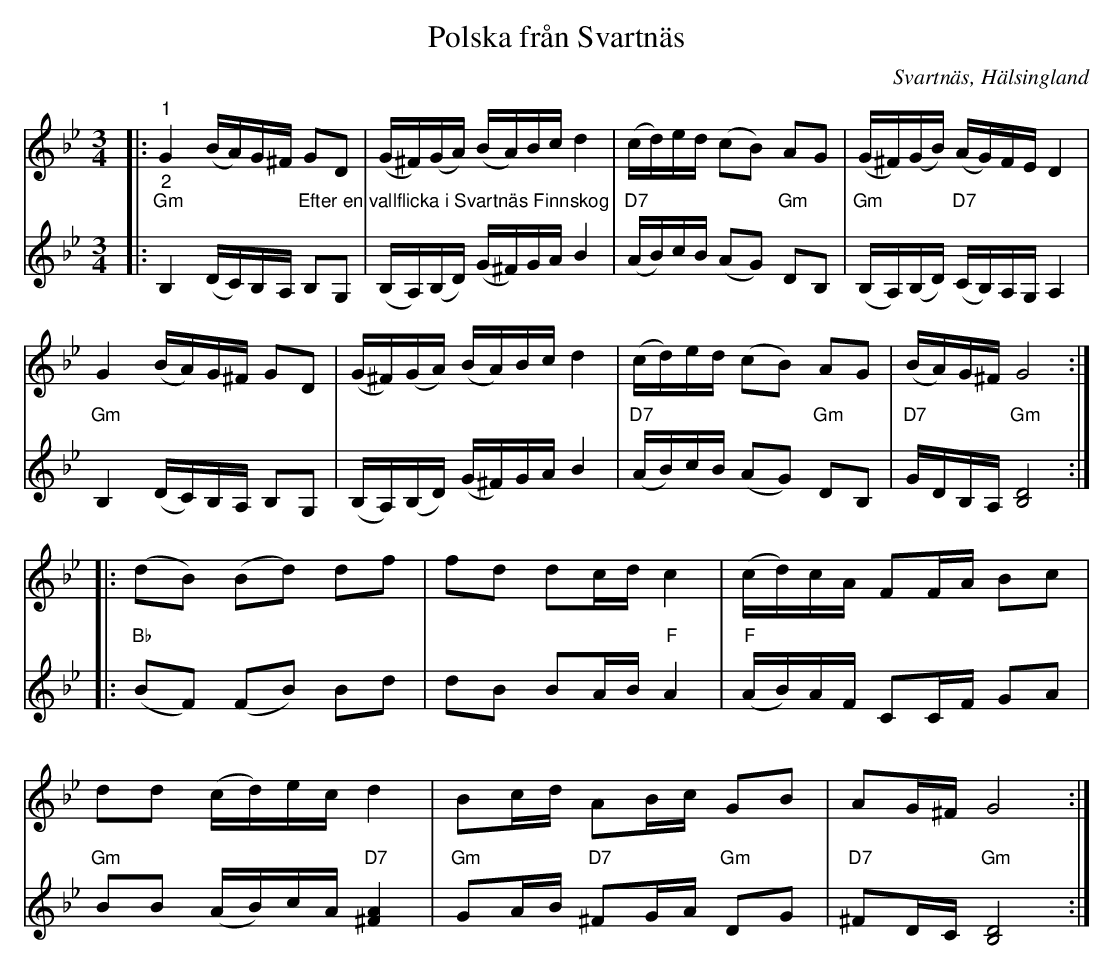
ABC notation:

X:1
T:Polska från Svartnäs
O:Svartnäs, Hälsingland
L:1/16
M:3/4
K:Gm
V:1
|:"^1" G4 (BA)G^F G2D2 | (G^F)(GA) (BA)Bc d4 | (cd)ed (c2B2) A2G2 | (G^F)(GB) (AG)FE D4 |
G4 (BA)G^F G2D2 | (G^F)(GA) (BA)Bc d4 | (cd)ed (c2B2) A2G2 | (BA)G^F G8 ::
(d2B2) (B2d2) d2f2 | f2d2 d2cd c4 | (cd)cA F2FA B2c2 |
d2d2 (cd)ec d4 | B2cd A2Bc G2B2 | A2G^F G8 :|
V:2
|:"^2""Gm" B,4 (DC)B,A, "^Efter en vallflicka i Svartnäs Finnskog" B,2G,2 | (B,A,)(B,D) (G^F)GA B4 | "D7" (AB)cB (A2G2) "Gm" D2B,2 | "Gm" (B,A,)(B,D)"D7" (CB,)A,G, A,4 |
"Gm" B,4 (DC)B,A, B,2G,2 | (B,A,)(B,D) (G^F)GA B4 | "D7" (AB)cB (A2G2) "Gm" D2B,2 | "D7" GDB,A, "Gm" [B,D]8 ::
"Bb" (B2F2) (F2B2) B2d2 | d2B2 B2AB"F" A4 | "F" (AB)AF C2CF G2A2 |
"Gm" B2B2 (AB)cA"D7" [^FA]4 | "Gm" G2AB "D7" ^F2GA "Gm" D2G2 | "D7" ^F2DC "Gm" [B,D]8 :|
